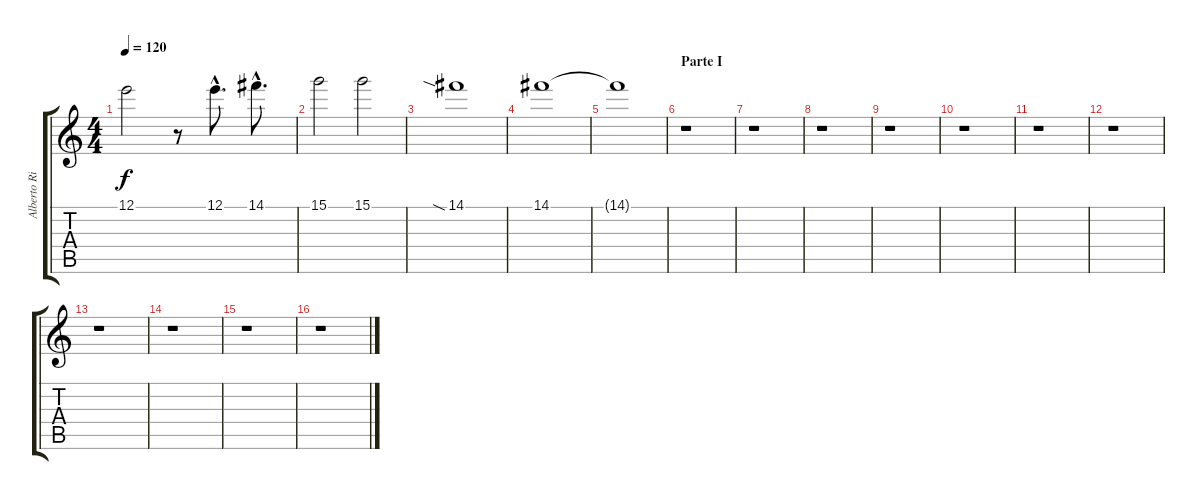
\track ("Alberto Rionda (Guitarra Solista)" "Alberto Ri") {instrument distortionguitar}
\staff {score tabs}
\tuning (E4 B3 G3 D3 A2 E2) {hide}
\ts (4 4)
\tempo 120
\clef g2
\ks c
12.1.2{dy f} r.8 12.1{hac}.8{d} 14.1{hac}.8{d} |
15.1.2 15.1.2 |
14.1{sia}.1 |
14.1.1{volume 3} |
14.1{t}.1 |
\section ("" "Parte I ")
r.1 |
r.1 |
r.1 |
r.1 |
r.1 |
r.1 |
r.1 |
r.1 |
r.1 |
r.1 |
r.1
